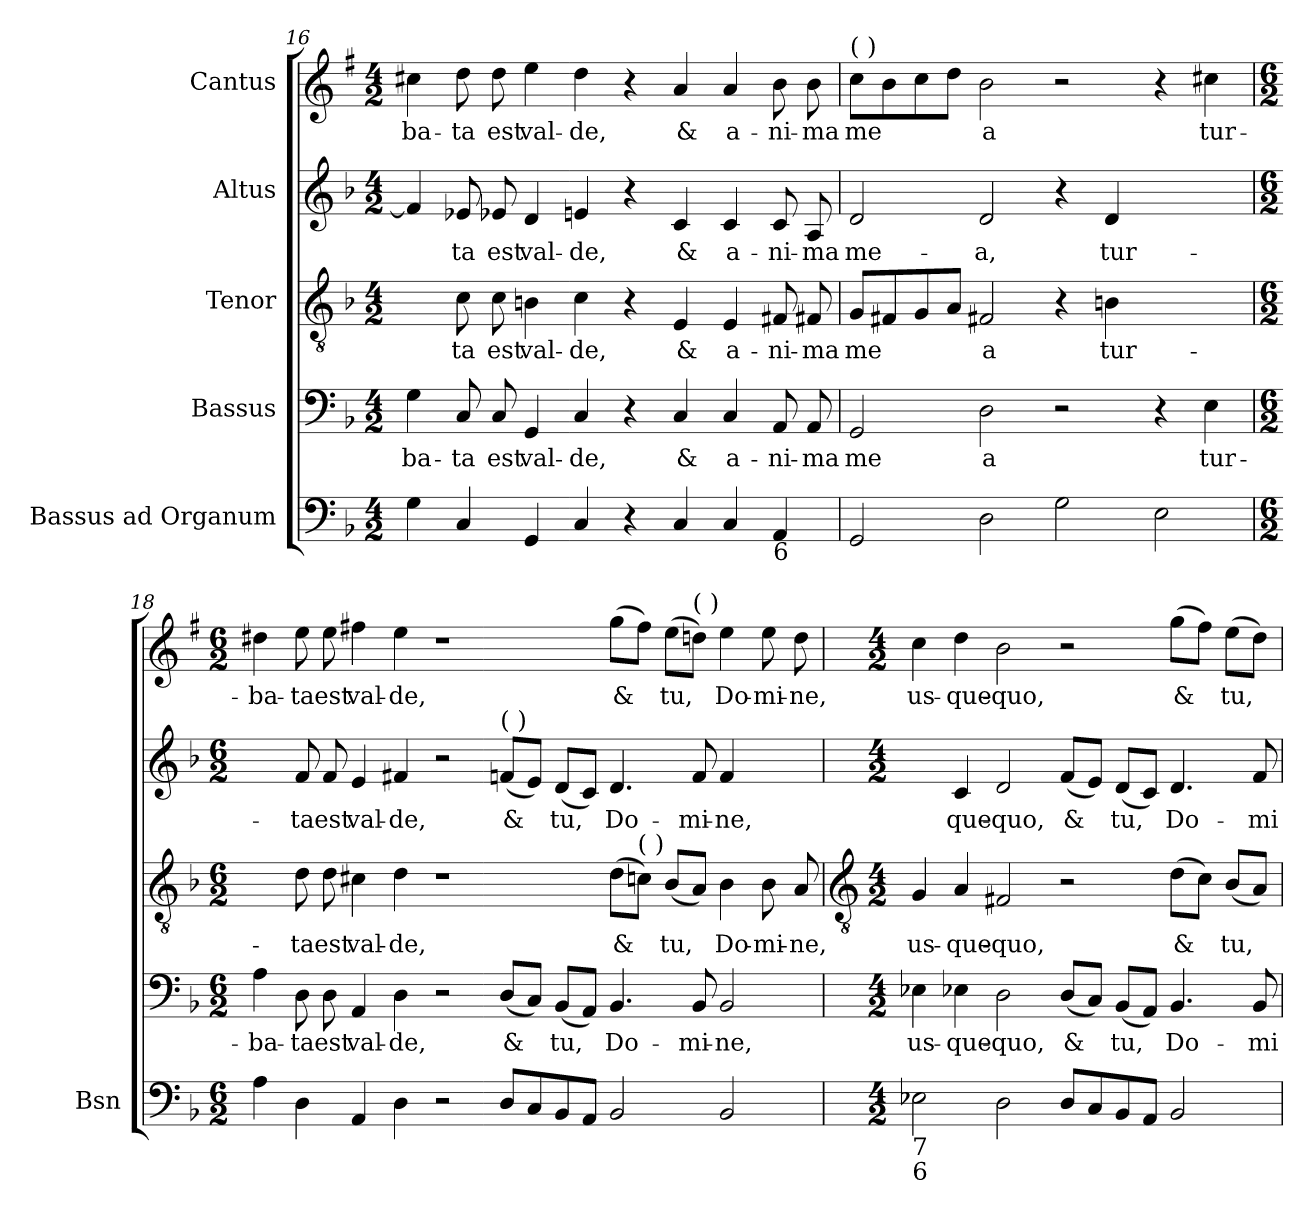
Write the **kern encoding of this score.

**kern	**kern	**text	**kern	**text	**kern	**text	**kern	**text
*part5	*part4	*part4	*part3	*part3	*part2	*part2	*part1	*part1
*staff5	*staff4	*staff4	*staff3	*staff3	*staff2	*staff2	*staff1	*staff1
*I"Bassus ad Organum	*I"Bassus	*	*I"Tenor	*	*I"Altus	*	*I"Cantus	*
*I'Bsn	*	*	*	*	*	*	*	*
!!LO:LB:g=z
*clefF4	*clefF4	*	*clefGv2	*	*clefG2	*	*clefG2	*
*	*	*	*	*	*	*	*ITrd1c2	*
*k[b-]	*k[b-]	*	*k[b-]	*	*k[b-]	*	*k[b-]	*
*F:	*F:	*	*F:	*	*F:	*	*F:	*
*M4/2	*M4/2	*	*M4/2	*	*M4/2	*	*M4/2	*
=16	=16	=16	=16	=16	=16	=16	=16	=16
!	!	!LO:LY:b	!	!	!	!	!	!LO:LY:b
4G	4G	-ba-	4dyy]	.	4f]	.	4bn	-ba-
!	!	!LO:LY:b	!	!LO:LY:b	!	!LO:LY:b	!	!LO:LY:b
4C	8C	-ta	8c	ta	8e-X	ta	8cc	-ta
!	!	!LO:LY:b	!	!LO:LY:b	!	!LO:LY:b	!	!LO:LY:b
.	8C	est	8c	est	8e-X	est	8cc	est
!	!	!LO:LY:b	!	!LO:LY:b	!	!LO:LY:b	!	!LO:LY:b
4GG	4GG	val-	4Bn	val-	4d	val-	4dd	val-
!	!	!LO:LY:b	!	!LO:LY:b	!	!LO:LY:b	!	!LO:LY:b
4C	4C	-de,	4c	-de,	4en	-de,	4cc	-de,
4r	4r	.	4r	.	4r	.	4r	.
!	!	!LO:LY:b	!	!LO:LY:b	!	!LO:LY:b	!	!LO:LY:b
4C	4C	&	4E	&	4c	&	4g	&
!	!	!LO:LY:b	!	!LO:LY:b	!	!LO:LY:b	!	!LO:LY:b
4C	4C	a-	4E	a-	4c	a-	4g	a-
!LO:TX:b:t=6	!	!	!	!	!	!	!	!
!	!	!LO:LY:b	!	!LO:LY:b	!	!LO:LY:b	!	!LO:LY:b
4AA	8AA	-ni-	8F#X	-ni-	8c	-ni-	8a	-ni-
!	!	!LO:LY:b	!	!LO:LY:b	!	!LO:LY:b	!	!LO:LY:b
.	8AA	-ma	8F#X	-ma	8A	-ma	8a	-ma
=17	=17	=17	=17	=17	=17	=17	=17	=17
!	!	!	!	!	!	!	!LO:TX:a:t=(  )	!
!	!	!LO:LY:b	!	!LO:LY:b	!	!LO:LY:b	!	!LO:LY:b
2GG	2GG	me	8GL	me	2d	me-	8b-L	me
.	.	.	8F#X	.	.	.	8a	.
.	.	.	8G	.	.	.	8b-	.
.	.	.	8AJ	.	.	.	8ccJ	.
!	!	!LO:LY:b	!	!LO:LY:b	!	!LO:LY:b	!	!LO:LY:b
2D	2D	a	2F#X	a	2d	-a,	2a	a
2G	2r	.	4r	.	4r	.	2r	.
!	!	!	!	!LO:LY:b	!	!LO:LY:b	!	!
.	.	.	4Bn	tur-	4d	tur-	.	.
!	!	!	!	!LO:LY:b	!	!LO:LY:b	!	!
2E	4r	.	[2eyy	-ba	[2gyy	-ba	4r	.
!	!	!LO:LY:b	!	!	!	!	!	!LO:LY:b
.	4E	tur-	.	.	.	.	4bn	tur-
=18	=18	=18	=18	=18	=18	=18	=18	=18
*M6/2	*M6/2	*	*M6/2	*	*M6/2	*	*M6/2	*
!	!	!LO:LY:b	!	!	!	!	!	!LO:LY:b
4A	4A	-ba-	4eyy]	.	4gyy]	.	4cc#X	-ba-
!	!	!LO:LY:b	!	!LO:LY:b	!	!LO:LY:b	!	!LO:LY:b
4D	8D	-ta	8d	ta	8f	ta	8dd	-ta
!	!	!LO:LY:b	!	!LO:LY:b	!	!LO:LY:b	!	!LO:LY:b
.	8D	est	8d	est	8f	est	8dd	est
!	!	!LO:LY:b	!	!LO:LY:b	!	!LO:LY:b	!	!LO:LY:b
4AA	4AA	val-	4c#X	val-	4e	val-	4een	val-
!	!	!LO:LY:b	!	!LO:LY:b	!	!LO:LY:b	!	!LO:LY:b
4D	4D	-de,	4d	-de,	4f#X	-de,	4dd	-de,
2r	2r	.	1r	.	2r	.	1r	.
!	!	!	!	!	!LO:TX:a:t=(  )	!	!	!
!	!	!LO:LY:b	!	!	!	!LO:LY:b	!	!
8DL	(<8DL	&	.	.	(<8fL	&	.	.
8C	8CJ)	.	.	.	8eJ)	.	.	.
!	!	!LO:LY:b	!	!	!	!LO:LY:b	!	!
8BB-	(<8BB-L	tu,	.	.	(<8dL	tu,	.	.
8AAJ	8AAJ)	.	.	.	8cJ)	.	.	.
!	!	!LO:LY:b	!	!LO:LY:b	!	!LO:LY:b	!	!LO:LY:b
2BB-	4.BB-	Do-	(>8dL	&	4.d	Do-	(>8ffL	&
!	!	!	!LO:TX:a:t=(  )	!	!	!	!	!
.	.	.	8cJ)	.	.	.	8eeJ)	.
!	!	!	!	!LO:LY:b	!	!	!	!LO:LY:b
.	.	.	(<8B-L	tu,	.	.	(>8ddL	tu,
!	!	!	!	!	!	!	!LO:TX:a:t=(  )	!
!	!	!LO:LY:b	!	!	!	!LO:LY:b	!	!
.	8BB-	-mi-	8AJ)	.	8f	-mi-	8ccJ)	.
!	!	!LO:LY:b	!	!LO:LY:b	!	!LO:LY:b	!	!LO:LY:b
2BB-	2BB-	-ne,	4B-	Do-	4f	-ne,	4dd	Do-
!	!	!	!	!LO:LY:b	!	!LO:LY:b	!	!LO:LY:b
.	.	.	8B-	-mi-	[4dyy	us	8dd	-mi-
!	!	!	!	!LO:LY:b	!	!	!	!LO:LY:b
.	.	.	8A	-ne,	.	.	8cc	-ne,
!!LO:LB:g=z
=19	=19	=19	=19	=19	=19	=19	=19	=19
*	*	*	*clefGv2	*	*	*	*	*
*M4/2	*M4/2	*	*M4/2	*	*M4/2	*	*M4/2	*
!LO:TX:b:t=7	!	!	!	!	!	!	!	!
!LO:TX:b:t=6	!	!	!	!	!	!	!	!
!	!	!LO:LY:b	!	!LO:LY:b	!	!	!	!LO:LY:b
2E-X	4E-X	us-	4G	us-	4dyy]	.	4b-	us-
!	!	!LO:LY:b	!	!LO:LY:b	!	!LO:LY:b	!	!LO:LY:b
.	4E-X	-que-	4A	-que-	4c	que-	4cc	-que-
!	!	!LO:LY:b	!	!LO:LY:b	!	!LO:LY:b	!	!LO:LY:b
2D	2D	-quo,	2F#X	-quo,	2d	-quo,	2a	-quo,
!	!	!LO:LY:b	!	!	!	!LO:LY:b	!	!
8DL	(<8DL	&	2r	.	(<8fL	&	2r	.
8C	8CJ)	.	.	.	8eJ)	.	.	.
!	!	!LO:LY:b	!	!	!	!LO:LY:b	!	!
8BB-	(<8BB-L	tu,	.	.	(<8dL	tu,	.	.
8AAJ	8AAJ)	.	.	.	8cJ)	.	.	.
!	!	!LO:LY:b	!	!LO:LY:b	!	!LO:LY:b	!	!LO:LY:b
2BB-	4.BB-	Do-	(>8dL	&	4.d	Do-	(>8ffL	&
.	.	.	8cJ)	.	.	.	8eeJ)	.
!	!	!	!	!LO:LY:b	!	!	!	!LO:LY:b
.	.	.	(<8B-L	tu,	.	.	(>8ddL	tu,
!	!	!LO:LY:b	!	!	!	!LO:LY:b	!	!
.	8BB-	-mi-	8AJ)	.	8f	-mi-	8ccJ)	.
=	=	=	=	=	=	=	=	=
*-	*-	*-	*-	*-	*-	*-	*-	*-
